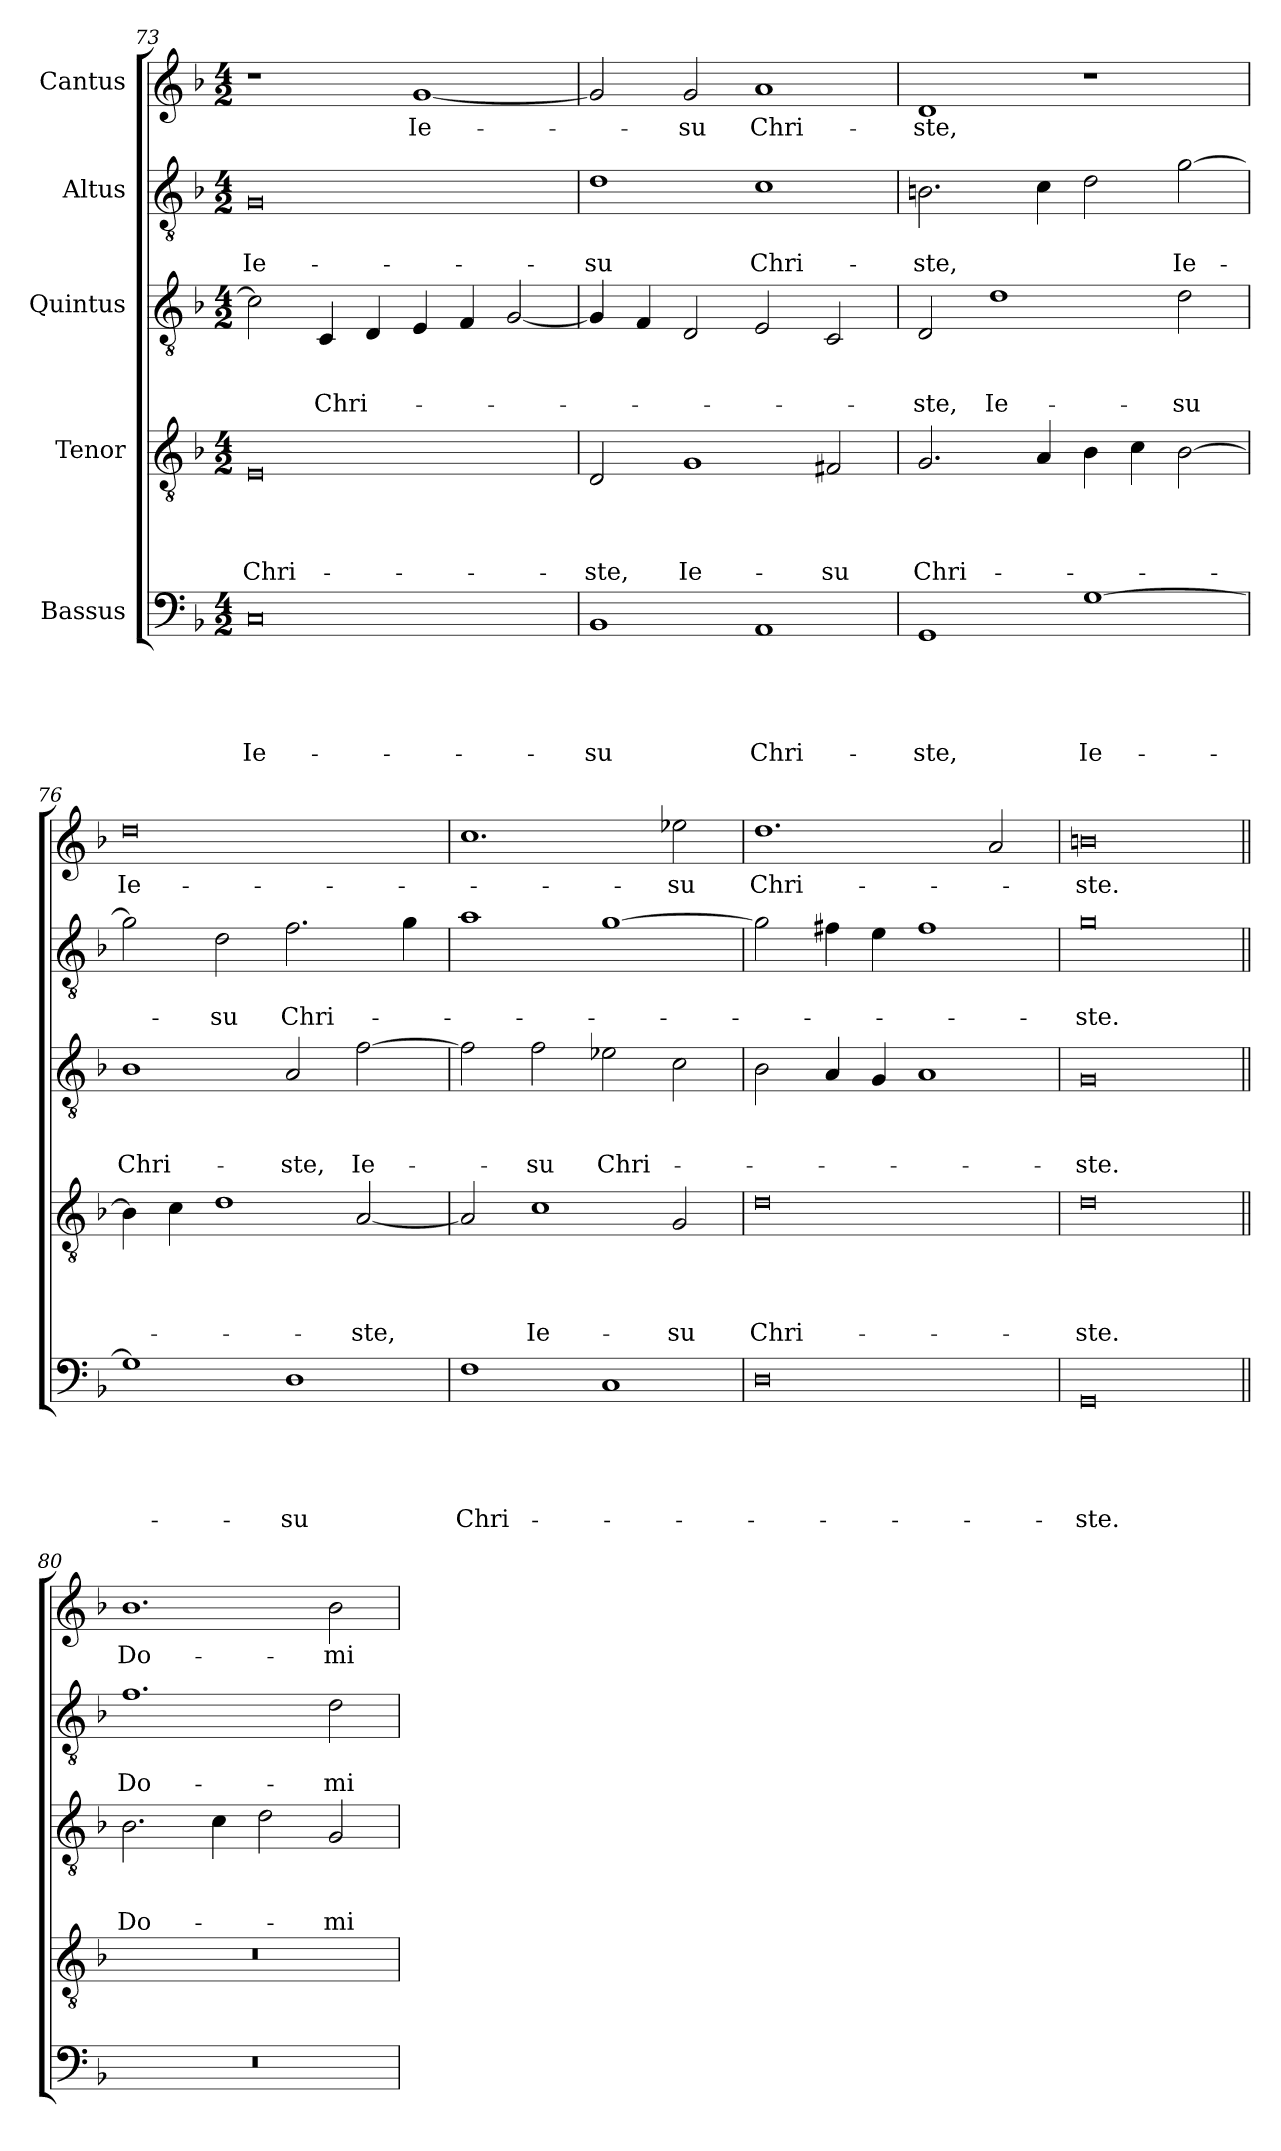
**kern	**text	**text	**text	**text	**text	**kern	**text	**text	**text	**text	**kern	**text	**text	**text	**kern	**text	**text	**kern	**text
*part5	*part5	*part5	*part5	*part5	*part5	*part4	*part4	*part4	*part4	*part4	*part3	*part3	*part3	*part3	*part2	*part2	*part2	*part1	*part1
*staff5	*staff5	*staff5	*staff5	*staff5	*staff5	*staff4	*staff4	*staff4	*staff4	*staff4	*staff3	*staff3	*staff3	*staff3	*staff2	*staff2	*staff2	*staff1	*staff1
*I"Bassus	*	*	*	*	*	*I"Tenor	*	*	*	*	*I"Quintus	*	*	*	*I"Altus	*	*	*I"Cantus	*
*clefF4	*	*	*	*	*	*clefGv2	*	*	*	*	*clefGv2	*	*	*	*clefGv2	*	*	*clefG2	*
*k[b-]	*	*	*	*	*	*k[b-]	*	*	*	*	*k[b-]	*	*	*	*k[b-]	*	*	*k[b-]	*
*M4/2	*	*	*	*	*	*M4/2	*	*	*	*	*M4/2	*	*	*	*M4/2	*	*	*M4/2	*
=73	=73	=73	=73	=73	=73	=73	=73	=73	=73	=73	=73	=73	=73	=73	=73	=73	=73	=73	=73
0C/	.	.	.	.	Ie-	0E/	.	.	.	Chri-	2c\]	.	.	.	0G/	.	Ie-	1r	.
.	.	.	.	.	.	.	.	.	.	.	4C/	.	.	Chri-	.	.	.	.	.
.	.	.	.	.	.	.	.	.	.	.	4D/	.	.	.	.	.	.	.	.
.	.	.	.	.	.	.	.	.	.	.	4E/	.	.	.	.	.	.	[1g/	Ie-
.	.	.	.	.	.	.	.	.	.	.	4F/	.	.	.	.	.	.	.	.
.	.	.	.	.	.	.	.	.	.	.	[2G/	.	.	.	.	.	.	.	.
=74	=74	=74	=74	=74	=74	=74	=74	=74	=74	=74	=74	=74	=74	=74	=74	=74	=74	=74	=74
1BB-/	.	.	.	.	-su	2D/	.	.	.	-ste,	4G/]	.	.	.	1d\	.	-su	2g/]	.
.	.	.	.	.	.	.	.	.	.	.	4F/	.	.	.	.	.	.	.	.
.	.	.	.	.	.	1G/	.	.	.	Ie-	2D/	.	.	.	.	.	.	2g/	-su
1AA/	.	.	.	.	Chri-	.	.	.	.	.	2E/	.	.	.	1c\	.	Chri-	1a/	Chri-
.	.	.	.	.	.	2F#X/	.	.	.	-su	2C/	.	.	.	.	.	.	.	.
=75	=75	=75	=75	=75	=75	=75	=75	=75	=75	=75	=75	=75	=75	=75	=75	=75	=75	=75	=75
1GG/	.	.	.	.	-ste,	2.G/	.	.	.	Chri-	2D/	.	.	-ste,	2.Bn\	.	-ste,	1d/	-ste,
.	.	.	.	.	.	.	.	.	.	.	1d\	.	.	Ie-	.	.	.	.	.
.	.	.	.	.	.	4A/	.	.	.	.	.	.	.	.	4c\	.	.	.	.
[1G\	.	.	.	.	Ie-	4B-\	.	.	.	.	.	.	.	.	2d\	.	.	1r	.
.	.	.	.	.	.	4c\	.	.	.	.	.	.	.	.	.	.	.	.	.
.	.	.	.	.	.	[2B-\	.	.	.	.	2d\	.	.	-su	[2g\	.	Ie-	.	.
=76	=76	=76	=76	=76	=76	=76	=76	=76	=76	=76	=76	=76	=76	=76	=76	=76	=76	=76	=76
1G\]	.	.	.	.	.	4B-\]	.	.	.	.	1B-\	.	.	Chri-	2g\]	.	.	0dd\	Ie-
.	.	.	.	.	.	4c\	.	.	.	.	.	.	.	.	.	.	.	.	.
.	.	.	.	.	.	1d\	.	.	.	.	.	.	.	.	2d\	.	-su	.	.
1D\	.	.	.	.	-su	.	.	.	.	.	2A/	.	.	-ste,	2.f\	.	Chri-	.	.
.	.	.	.	.	.	[2A/	.	.	.	-ste,	[2f\	.	.	Ie-	.	.	.	.	.
.	.	.	.	.	.	.	.	.	.	.	.	.	.	.	4g\	.	.	.	.
=77	=77	=77	=77	=77	=77	=77	=77	=77	=77	=77	=77	=77	=77	=77	=77	=77	=77	=77	=77
1F\	.	.	.	.	Chri-	2A/]	.	.	.	.	2f\]	.	.	.	1a\	.	.	1.cc\	.
.	.	.	.	.	.	1c\	.	.	.	Ie-	2f\	.	.	-su	.	.	.	.	.
1C/	.	.	.	.	.	.	.	.	.	.	2e-X\	.	.	Chri-	[1g\	.	.	.	.
.	.	.	.	.	.	2G/	.	.	.	-su	2c\	.	.	.	.	.	.	2ee-X\	-su
=78	=78	=78	=78	=78	=78	=78	=78	=78	=78	=78	=78	=78	=78	=78	=78	=78	=78	=78	=78
0D\	.	.	.	.	.	0d\	.	.	.	Chri-	2B-\	.	.	.	2g\]	.	.	1.dd\	Chri-
.	.	.	.	.	.	.	.	.	.	.	4A/	.	.	.	4f#X\	.	.	.	.
.	.	.	.	.	.	.	.	.	.	.	4G/	.	.	.	4e\	.	.	.	.
.	.	.	.	.	.	.	.	.	.	.	1A/	.	.	.	1f#\	.	.	.	.
.	.	.	.	.	.	.	.	.	.	.	.	.	.	.	.	.	.	2a/	.
=79	=79	=79	=79	=79	=79	=79	=79	=79	=79	=79	=79	=79	=79	=79	=79	=79	=79	=79	=79
0GG/	.	.	.	.	-ste.	0d\	.	.	.	-ste.	0G/	.	.	-ste.	0g\	.	-ste.	0bn\	-ste.
=80||	=80||	=80||	=80||	=80||	=80||	=80||	=80||	=80||	=80||	=80||	=80||	=80||	=80||	=80||	=80||	=80||	=80||	=80||	=80||
0r	.	.	.	.	.	0r	.	.	.	.	2.B-\	.	.	Do-	1.f\	.	Do-	1.b-\	Do-
.	.	.	.	.	.	.	.	.	.	.	4c\	.	.	.	.	.	.	.	.
.	.	.	.	.	.	.	.	.	.	.	2d\	.	.	.	.	.	.	.	.
.	.	.	.	.	.	.	.	.	.	.	2G/	.	.	-mi-	2d\	.	-mi-	2b-\	-mi-
=	=	=	=	=	=	=	=	=	=	=	=	=	=	=	=	=	=	=	=
*-	*-	*-	*-	*-	*-	*-	*-	*-	*-	*-	*-	*-	*-	*-	*-	*-	*-	*-	*-
